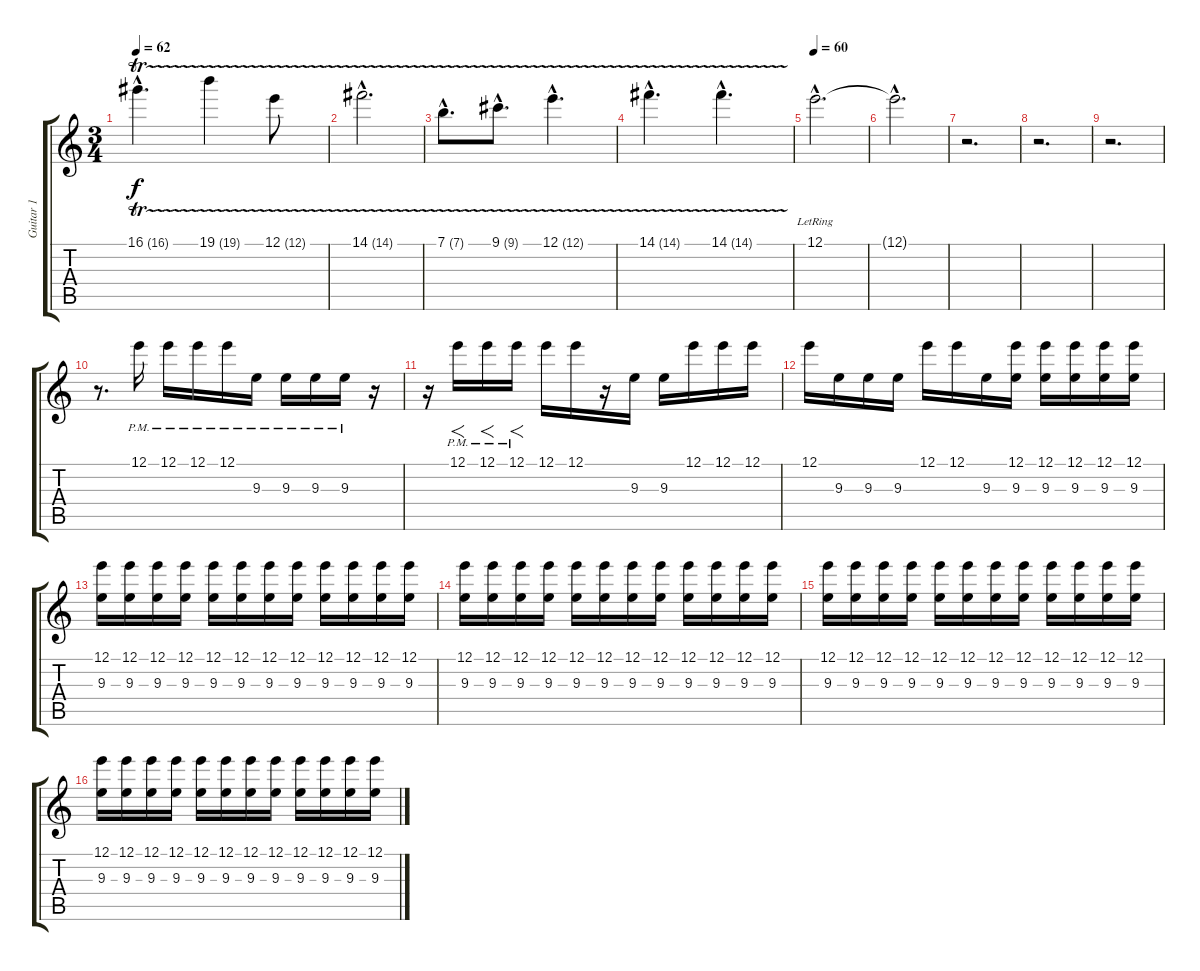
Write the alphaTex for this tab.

\track ("Guitar 1" "Guitar 1") {instrument electricguitarjazz}
\staff {score tabs}
\tuning (E4 B3 G3 D3 A2 E2) {hide}
\ts (3 4)
\tempo 62
\clef g2
\ks c
16.1{tr (16 64) hac}.4{d dy f} 19.1{tr (19 64)}.4 12.1{tr (12 64)}.8 |
14.1{tr (14 64) hac}.2{d} |
7.1{tr (7 64) hac}.8{d} 9.1{tr (9 64) hac}.8{d} 12.1{tr (12 64) hac}.4{d} |
14.1{tr (14 64) hac}.4{d} 14.1{tr (14 64) hac}.4{d} |
\tempo 60
12.1{hac lr}.2{d} |
12.1{hac t}.2{d} |
r.2{d} |
r.2{d} |
r.2{d} |
r.8{d} 12.1{pm}.16 12.1{pm}.16 12.1{pm}.16 12.1{pm}.16 9.3{pm}.16 9.3{pm}.16 9.3{pm}.16 9.3{pm}.16 r.16 |
r.16 12.1{pm}.16{f} 12.1{pm}.16{f} 12.1{pm}.16{f} 12.1.16 12.1.16 r.16 9.3.16 9.3.16 12.1.16 12.1.16 12.1.16 |
12.1.16 9.3.16 9.3.16 9.3.16 12.1.16 12.1.16 9.3.16 (12.1 9.3).16 (12.1 9.3).16 (12.1 9.3).16 (12.1 9.3).16 (12.1 9.3).16 |
(12.1 9.3).16 (12.1 9.3).16 (12.1 9.3).16 (12.1 9.3).16 (12.1 9.3).16 (12.1 9.3).16 (12.1 9.3).16 (12.1 9.3).16 (12.1 9.3).16 (12.1 9.3).16 (12.1 9.3).16 (12.1 9.3).16 |
(12.1 9.3).16 (12.1 9.3).16 (12.1 9.3).16 (12.1 9.3).16 (12.1 9.3).16 (12.1 9.3).16 (12.1 9.3).16 (12.1 9.3).16 (12.1 9.3).16 (12.1 9.3).16 (12.1 9.3).16 (12.1 9.3).16 |
(12.1 9.3).16 (12.1 9.3).16 (12.1 9.3).16 (12.1 9.3).16 (12.1 9.3).16 (12.1 9.3).16 (12.1 9.3).16 (12.1 9.3).16 (12.1 9.3).16 (12.1 9.3).16 (12.1 9.3).16 (12.1 9.3).16 |
(12.1 9.3).16 (12.1 9.3).16 (12.1 9.3).16 (12.1 9.3).16 (12.1 9.3).16 (12.1 9.3).16 (12.1 9.3).16 (12.1 9.3).16 (12.1 9.3).16 (12.1 9.3).16 (12.1 9.3).16 (12.1 9.3).16
